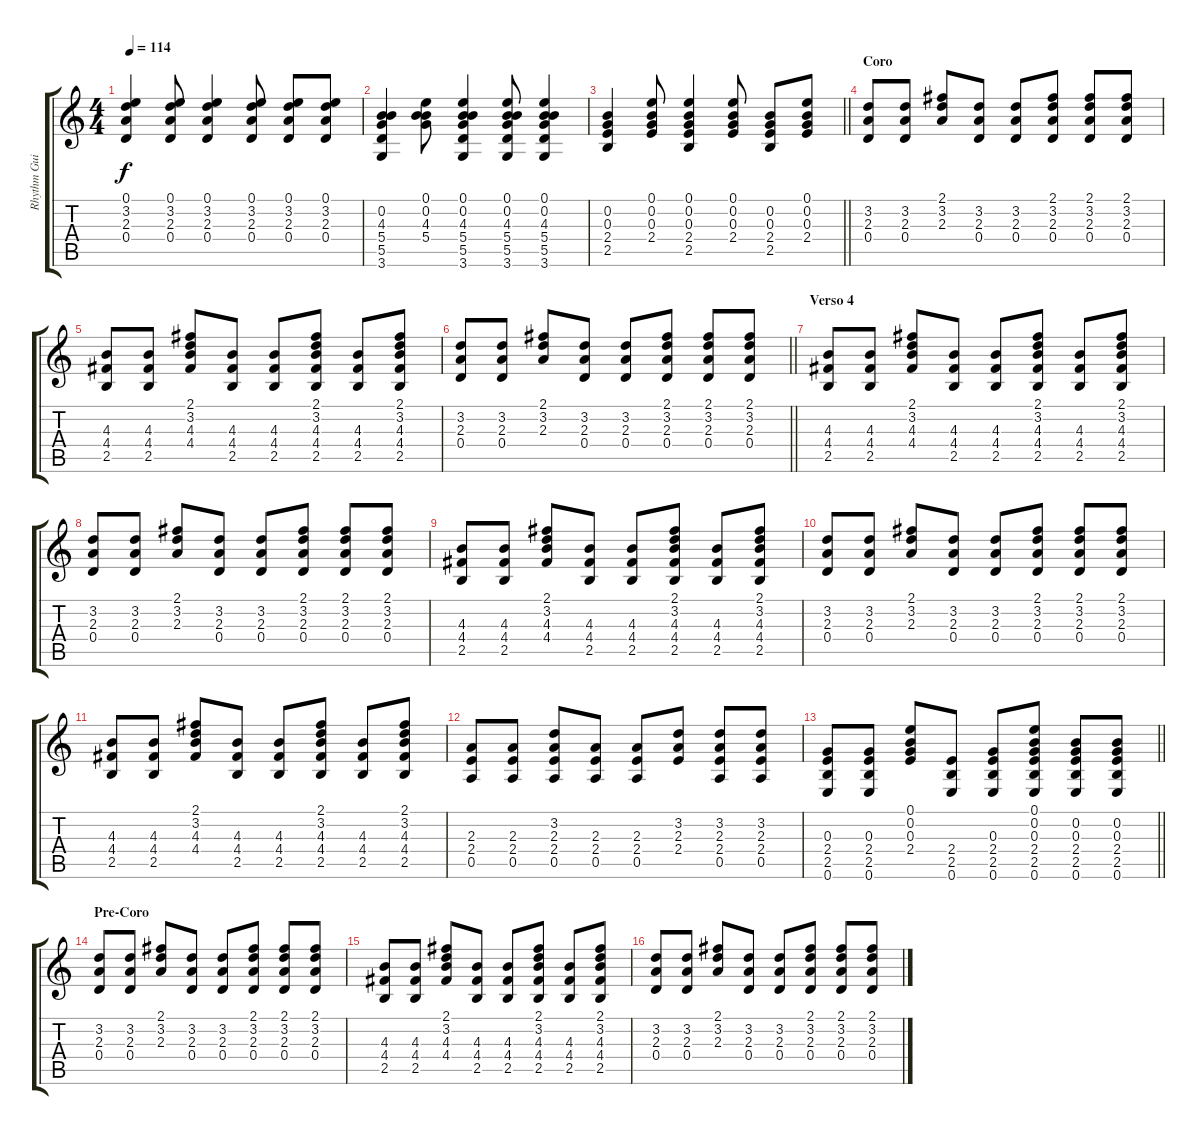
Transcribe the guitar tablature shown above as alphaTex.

\track ("Rhythm Guitar 2 (Billy Corgan)" "Rhythm Gui") {instrument acousticguitarsteel}
\staff {score tabs}
\tuning (E4 B3 G3 D3 A2 E2) {hide}
\ts (4 4)
\tempo 114
\clef g2
\ks c
(0.1 3.2 2.3 0.4).4{dy f} (0.1 3.2 2.3 0.4).8 (0.1 3.2 2.3 0.4).4 (0.1 3.2 2.3 0.4).8 (0.1 3.2 2.3 0.4).8 (0.1 3.2 2.3 0.4).8 |
(0.2 4.3 5.4 5.5 3.6).4 (0.1 0.2 4.3 5.4).8 (0.1 0.2 4.3 5.4 5.5 3.6).4 (0.1 0.2 4.3 5.4 5.5 3.6).8 (0.1 0.2 4.3 5.4 5.5 3.6).4 |
\barLineRight lightlight
(0.2 0.3 2.4 2.5).4 (0.1 0.2 0.3 2.4).8 (0.1 0.2 0.3 2.4 2.5).4 (0.1 0.2 0.3 2.4).8 (0.2 0.3 2.4 2.5).8 (0.1 0.2 0.3 2.4).8 |
\section ("" "Coro")
(3.2 2.3 0.4).8{instrument acousticguitarsteel} (3.2 2.3 0.4).8 (2.1 3.2 2.3).8 (3.2 2.3 0.4).8 (3.2 2.3 0.4).8 (2.1 3.2 2.3 0.4).8 (2.1 3.2 2.3 0.4).8 (2.1 3.2 2.3 0.4).8 |
(4.3 4.4 2.5).8 (4.3 4.4 2.5).8 (2.1 3.2 4.3 4.4).8 (4.3 4.4 2.5).8 (4.3 4.4 2.5).8 (2.1 3.2 4.3 4.4 2.5).8 (4.3 4.4 2.5).8 (2.1 3.2 4.3 4.4 2.5).8 |
\barLineRight lightlight
(3.2 2.3 0.4).8 (3.2 2.3 0.4).8 (2.1 3.2 2.3).8 (3.2 2.3 0.4).8 (3.2 2.3 0.4).8 (2.1 3.2 2.3 0.4).8 (2.1 3.2 2.3 0.4).8 (2.1 3.2 2.3 0.4).8 |
\section ("" "Verso 4")
(4.3 4.4 2.5).8 (4.3 4.4 2.5).8 (2.1 3.2 4.3 4.4).8 (4.3 4.4 2.5).8 (4.3 4.4 2.5).8 (2.1 3.2 4.3 4.4 2.5).8 (4.3 4.4 2.5).8 (2.1 3.2 4.3 4.4 2.5).8 |
(3.2 2.3 0.4).8 (3.2 2.3 0.4).8 (2.1 3.2 2.3).8 (3.2 2.3 0.4).8 (3.2 2.3 0.4).8 (2.1 3.2 2.3 0.4).8 (2.1 3.2 2.3 0.4).8 (2.1 3.2 2.3 0.4).8 |
(4.3 4.4 2.5).8 (4.3 4.4 2.5).8 (2.1 3.2 4.3 4.4).8 (4.3 4.4 2.5).8 (4.3 4.4 2.5).8 (2.1 3.2 4.3 4.4 2.5).8 (4.3 4.4 2.5).8 (2.1 3.2 4.3 4.4 2.5).8 |
(3.2 2.3 0.4).8 (3.2 2.3 0.4).8 (2.1 3.2 2.3).8 (3.2 2.3 0.4).8 (3.2 2.3 0.4).8 (2.1 3.2 2.3 0.4).8 (2.1 3.2 2.3 0.4).8 (2.1 3.2 2.3 0.4).8 |
(4.3 4.4 2.5).8 (4.3 4.4 2.5).8 (2.1 3.2 4.3 4.4).8 (4.3 4.4 2.5).8 (4.3 4.4 2.5).8 (2.1 3.2 4.3 4.4 2.5).8 (4.3 4.4 2.5).8 (2.1 3.2 4.3 4.4 2.5).8 |
(2.3 2.4 0.5).8 (2.3 2.4 0.5).8 (3.2 2.3 2.4 0.5).8 (2.3 2.4 0.5).8 (2.3 2.4 0.5).8 (3.2 2.3 2.4).8 (3.2 2.3 2.4 0.5).8 (3.2 2.3 2.4 0.5).8 |
\barLineRight lightlight
(0.3 2.4 2.5 0.6).8 (0.3 2.4 2.5 0.6).8 (0.1 0.2 0.3 2.4).8 (2.4 2.5 0.6).8 (0.3 2.4 2.5 0.6).8 (0.1 0.2 0.3 2.4 2.5 0.6).8 (0.2 0.3 2.4 2.5 0.6).8 (0.2 0.3 2.4 2.5 0.6).8 |
\section ("" "Pre-Coro")
(3.2 2.3 0.4).8 (3.2 2.3 0.4).8 (2.1 3.2 2.3).8 (3.2 2.3 0.4).8 (3.2 2.3 0.4).8 (2.1 3.2 2.3 0.4).8 (2.1 3.2 2.3 0.4).8 (2.1 3.2 2.3 0.4).8 |
(4.3 4.4 2.5).8 (4.3 4.4 2.5).8 (2.1 3.2 4.3 4.4).8 (4.3 4.4 2.5).8 (4.3 4.4 2.5).8 (2.1 3.2 4.3 4.4 2.5).8 (4.3 4.4 2.5).8 (2.1 3.2 4.3 4.4 2.5).8 |
(3.2 2.3 0.4).8 (3.2 2.3 0.4).8 (2.1 3.2 2.3).8 (3.2 2.3 0.4).8 (3.2 2.3 0.4).8 (2.1 3.2 2.3 0.4).8 (2.1 3.2 2.3 0.4).8 (2.1 3.2 2.3 0.4).8
